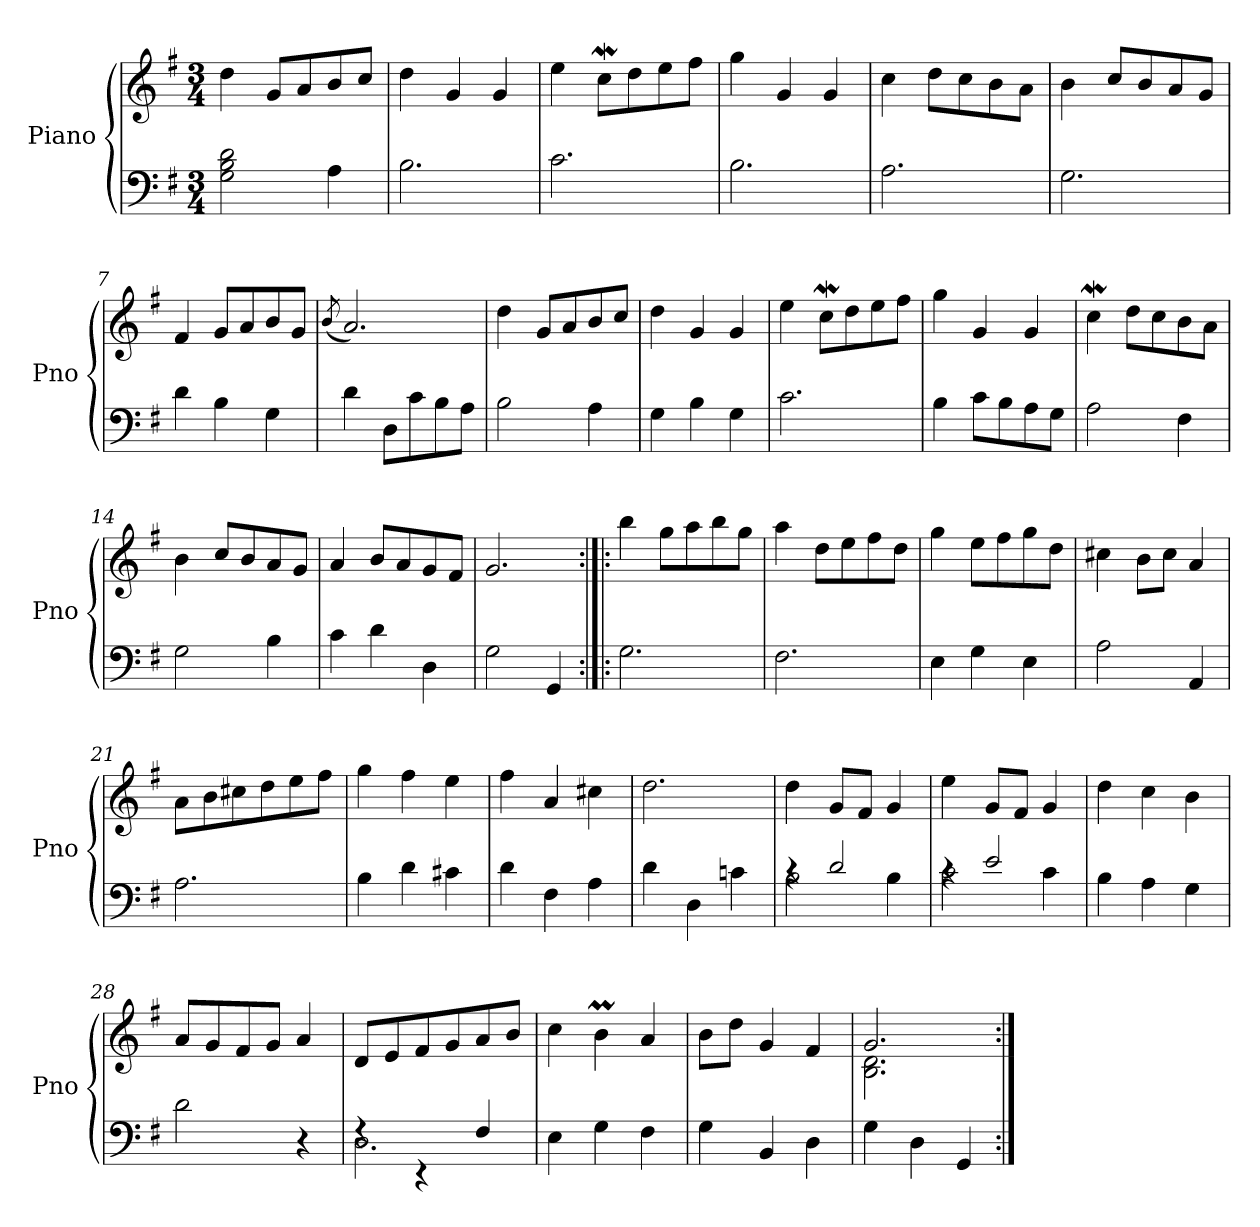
**kern	**kern
*part1	*part1
*staff2	*staff1
*I"Piano	*
*I'Pno	*
*clefF4	*clefG2
*k[f#]	*k[f#]
*M3/4	*M3/4
=1	=1
2G\ 2B\ 2d\	4dd\
.	8g/L
.	8a/
4A\	8b/
.	8cc/J
=2	=2
2.B\	4dd\
.	4g/
.	4g/
=3	=3
2.c\	4ee\
.	8ccw\L
.	8dd\
.	8ee\
.	8ff#\J
=4	=4
2.B\	4gg\
.	4g/
.	4g/
=5	=5
2.A\	4cc\
.	8dd\L
.	8cc\
.	8b\
.	8a\J
=6	=6
2.G\	4b\
.	8cc/L
.	8b/
.	8a/
.	8g/J
=7	=7
4d\	4f#/
4B\	8g/L
.	8a/
4G\	8b/
.	8g/J
=8	=8
.	(<8qb/
4d\	2.a/)
8D\L	.
8c\	.
8B\	.
8A\J	.
!!LO:LB:g=z
=9	=9
2B\	4dd\
.	8g/L
.	8a/
4A\	8b/
.	8cc/J
=10	=10
4G\	4dd\
4B\	4g/
4G\	4g/
=11	=11
2.c\	4ee\
.	8ccw\L
.	8dd\
.	8ee\
.	8ff#\J
=12	=12
4B\	4gg\
8c\L	4g/
8B\	.
8A\	4g/
8G\J	.
=13	=13
2A\	4ccw\
.	8dd\L
.	8cc\
4F#\	8b\
.	8a\J
=14	=14
2G\	4b\
.	8cc/L
.	8b/
4B\	8a/
.	8g/J
=15	=15
4c\	4a/
4d\	8b/L
.	8a/
4D\	8g/
.	8f#/J
=16	=16
2G\	2.g/
4GG/	.
!!LO:LB:g=z
=17:|!|:	=17:|!|:
2.G\	4bb\
.	8gg\L
.	8aa\
.	8bb\
.	8gg\J
=18	=18
2.F#\	4aa\
.	8dd\L
.	8ee\
.	8ff#\
.	8dd\J
=19	=19
4E\	4gg\
4G\	8ee\L
.	8ff#\
4E\	8gg\
.	8dd\J
=20	=20
2A\	4cc#X\
.	8b\L
.	8cc#\J
4AA/	4a/
=21	=21
2.A\	8a\L
.	8b\
.	8cc#X\
.	8dd\
.	8ee\
.	8ff#\J
=22	=22
4B\	4gg\
4d\	4ff#\
4c#X\	4ee\
=23	=23
4d\	4ff#\
4F#\	4a/
4A\	4cc#X\
=24	=24
4d\	2.dd\
4D\	.
4cn\	.
!!LO:LB:g=z
=25	=25
*^	*
2B\	4rc	4dd\
.	2d/	8g/L
.	.	8f#/J
4B\	.	4g/
=26	=26	=26
2c\	4rc	4ee\
.	2e/	8g/L
.	.	8f#/J
4c\	.	4g/
*v	*v	*
=27	=27
4B\	4dd\
4A\	4cc\
4G\	4b\
=28	=28
2d\	8a/L
.	8g/
.	8f#/
.	8g/J
4r	4a/
=29	=29
*^	*
2.D\	4rF	8d/L
.	.	8e/
.	4r	8f#/
.	.	8g/
.	4F#/	8a/
.	.	8b/J
*v	*v	*
=30	=30
4E\	4cc\
4G\	4bm\
4F#\	4a/
=31	=31
4G\	8b\L
.	8dd\J
4BB/	4g/
4D\	4f#/
=32	=32
*	*^
4G\	2.g/	2.B\ 2.d\
4D\	.	.
4GG/	.	.
*	*v	*v
=:|!	=:|!
*-	*-
